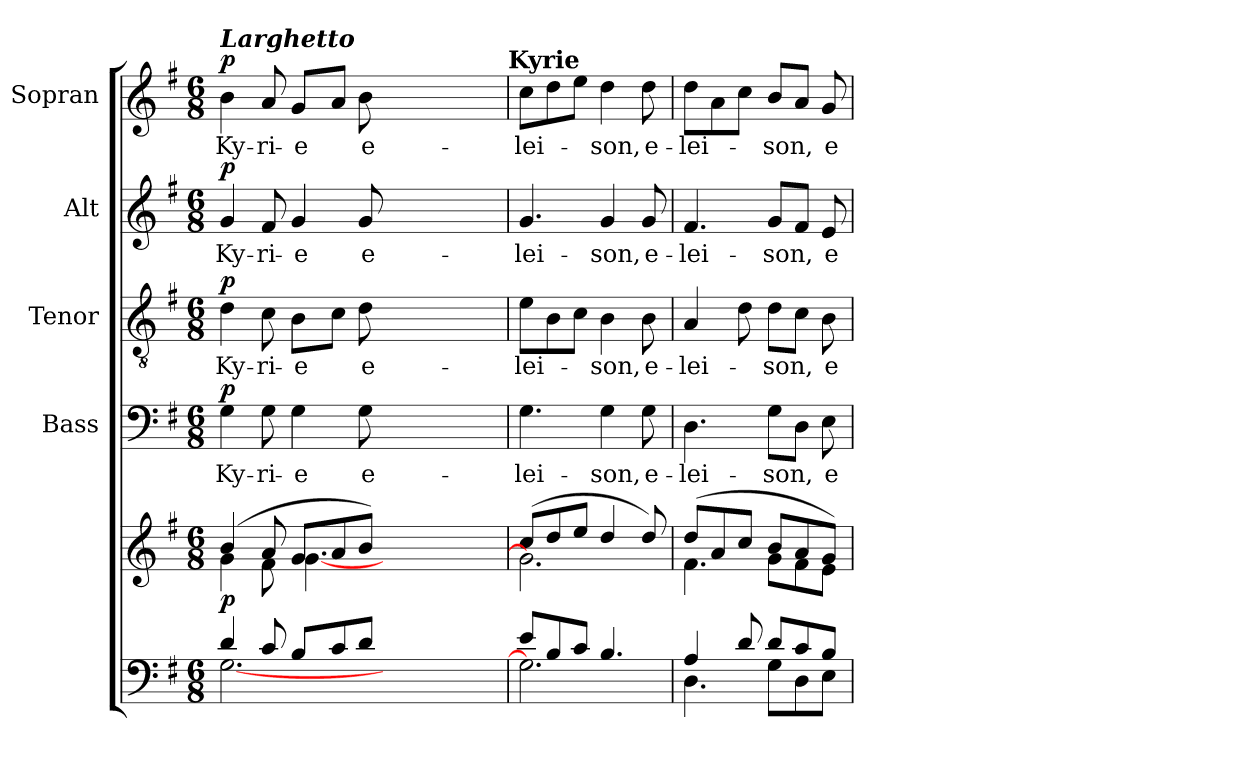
**kern	**kern	**dynam	**kern	**text	**dynam	**kern	**text	**dynam	**kern	**text	**dynam	**kern	**text	**dynam
*part5	*part5	*part5	*part4	*part4	*part4	*part3	*part3	*part3	*part2	*part2	*part2	*part1	*part1	*part1
*staff6	*staff5	*staff5/6	*staff4	*staff4	*staff4	*staff3	*staff3	*staff3	*staff2	*staff2	*staff2	*staff1	*staff1	*staff1
*	*	*	*I"Bass	*	*	*I"Tenor	*	*	*I"Alt	*	*	*I"Sopran	*	*
*	*	*	*I'B.	*	*	*I'T.	*	*	*I'A.	*	*	*I'S.	*	*
*clefF4	*clefG2	*	*clefF4	*	*	*clefGv2	*	*	*clefG2	*	*	*clefG2	*	*
*k[f#]	*k[f#]	*	*k[f#]	*	*	*k[f#]	*	*	*k[f#]	*	*	*k[f#]	*	*
*G:	*G:	*	*G:	*	*	*G:	*	*	*G:	*	*	*G:	*	*
*M6/8	*M6/8	*	*M6/8	*	*	*M6/8	*	*	*M6/8	*	*	*M6/8	*	*
=1	=1	=1	=1	=1	=1	=1	=1	=1	=1	=1	=1	=1	=1	=1
*^	*^	*	*	*	*	*	*	*	*	*	*	*	*	*
!	!	!	!	!	!	!	!	!	!	!	!	!	!	!LO:TX:a:Bi:t=Larghetto	!	!
!	!	!	!	!LO:DY:b	!	!LO:LY:b	!LO:DY:a	!	!LO:LY:b	!LO:DY:a	!	!LO:LY:b	!LO:DY:a	!	!LO:LY:b	!LO:DY:a
4d/	[<2.G\	(4b/	4g\	p	4G\	Ky-	p	4d\	Ky-	p	4g/	Ky-	p	4b\	Ky-	p
!	!	!	!	!	!	!LO:LY:b	!	!	!LO:LY:b	!	!	!LO:LY:b	!	!	!LO:LY:b	!
8c/	.	8a/	8f#\	.	8G\	-ri-	.	8c\	-ri-	.	8f#/	-ri-	.	8a/	-ri-	.
!	!	!	!	!	!	!LO:LY:b	!	!	!LO:LY:b	!	!	!LO:LY:b	!	!	!LO:LY:b	!
8B/L	.	8g/L	[<4.g\	.	4G\	-e	.	8B\L	-e	.	4g/	-e	.	8g/L	-e	.
8c/	.	8a/	.	.	.	.	.	8c\J	.	.	.	.	.	8a/J	.	.
!	!	!	!	!	!	!LO:LY:b	!	!	!LO:LY:b	!	!	!LO:LY:b	!	!	!LO:LY:b	!
8d/J	.	8b/J)	.	.	8G\	e-	.	8d\	e-	.	8g/	e-	.	8b\	e-	.
1.ryy	1.ryy	1.ryy	1.ryy	.	1.ryy	.	.	1.ryy	.	.	1.ryy	.	.	1.ryy	.	.
!	!	!	!	!	!	!	!	!	!	!	!	!	!	!LO:TX:a:B:t=Kyrie	!	!
=2	=2	=2	=2	=2	=2	=2	=2	=2	=2	=2	=2	=2	=2	=2	=2	=2
!	!	!	!	!	!	!LO:LY:b	!	!	!LO:LY:b	!	!	!LO:LY:b	!	!	!LO:LY:b	!
8e/L	2.G\]	(>8cc/L	2.g\]	.	4.G\	-lei-	.	8e\L	-lei-	.	4.g/	-lei-	.	8cc\L	-lei-	.
8B/	.	8dd/	.	.	.	.	.	8B\	.	.	.	.	.	8dd\	.	.
8c/J	.	8ee/J	.	.	.	.	.	8c\J	.	.	.	.	.	8ee\J	.	.
!	!	!	!	!	!	!LO:LY:b	!	!	!LO:LY:b	!	!	!LO:LY:b	!	!	!LO:LY:b	!
4.B/	.	4dd/	.	.	4G\	-son,	.	4B\	-son,	.	4g/	-son,	.	4dd\	-son,	.
!	!	!	!	!	!	!LO:LY:b	!	!	!LO:LY:b	!	!	!LO:LY:b	!	!	!LO:LY:b	!
.	.	8dd/)	.	.	8G\	e-	.	8B\	e-	.	8g/	e-	.	8dd\	e-	.
=3	=3	=3	=3	=3	=3	=3	=3	=3	=3	=3	=3	=3	=3	=3	=3	=3
!	!	!	!	!	!	!LO:LY:b	!	!	!LO:LY:b	!	!	!LO:LY:b	!	!	!LO:LY:b	!
4A/	4.D\	(>8dd/L	4.f#\	.	4.D\	-lei-	.	4A/	-lei-	.	4.f#/	-lei-	.	8dd\L	-lei-	.
.	.	8a/	.	.	.	.	.	.	.	.	.	.	.	8a\	.	.
8d/	.	8cc/J	.	.	.	.	.	8d\	.	.	.	.	.	8cc\J	.	.
!	!	!	!	!	!	!LO:LY:b	!	!	!LO:LY:b	!	!	!LO:LY:b	!	!	!LO:LY:b	!
8d/L	8G\L	8b/L	8g\L	.	8G\L	-son,	.	8d\L	-son,	.	8g/L	-son,	.	8b/L	-son,	.
8c/	8D\	8a/	8f#\	.	8D\J	.	.	8c\J	.	.	8f#/J	.	.	8a/J	.	.
!	!	!	!	!	!	!LO:LY:b	!	!	!LO:LY:b	!	!	!LO:LY:b	!	!	!LO:LY:b	!
8B/J	8E\J	8g/J)	8e\J	.	8E\	e-	.	8B\	e-	.	8e/	e-	.	8g/	e-	.
*v	*v	*	*	*	*	*	*	*	*	*	*	*	*	*	*	*
*	*v	*v	*	*	*	*	*	*	*	*	*	*	*	*	*
=	=	=	=	=	=	=	=	=	=	=	=	=	=	=
*-	*-	*-	*-	*-	*-	*-	*-	*-	*-	*-	*-	*-	*-	*-
